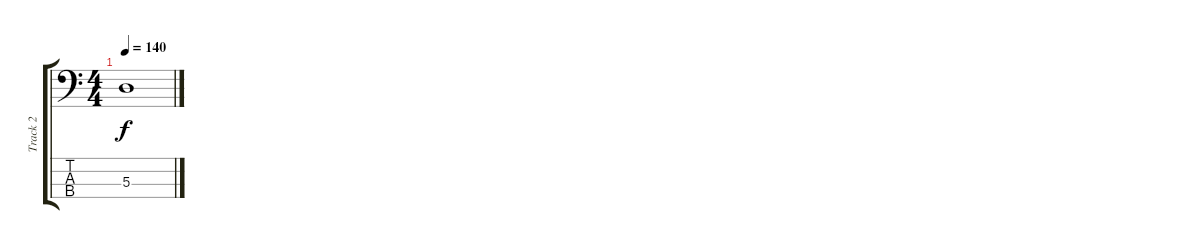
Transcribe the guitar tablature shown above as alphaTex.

\track ("Track 2" "Track 2") {instrument electricbassfinger}
\staff {score tabs}
\tuning (G2 D2 A1 E1) {hide}
\ts (4 4)
\tempo 140
\clef f4
\ks c
5.3.1{dy f}
